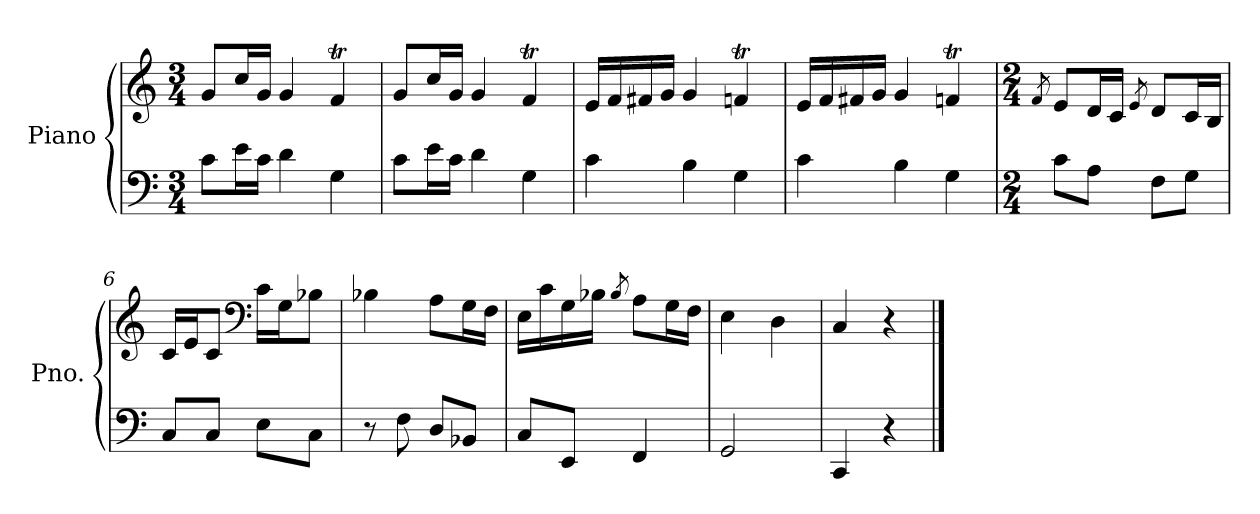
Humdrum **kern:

**kern	**kern
*part1	*part1
*staff2	*staff1
*I"Piano	*
*I'Pno.	*
*clefF4	*clefG2
*k[]	*k[]
*M3/4	*M3/4
*MM67	*MM67
=1	=1
8c\L	8g/L
16e\L	16cc/L
16c\JJ	16g/JJ
4d\	4g/
4G\	4fT/
=2	=2
8c\L	8g/L
16e\L	16cc/L
16c\JJ	16g/JJ
4d\	4g/
4G\	4fT/
=3	=3
4c\	16e/LL
.	16f/
.	16f#X/
.	16g/JJ
4B\	4g/
4G\	4fnT/
=4	=4
4c\	16e/LL
.	16f/
.	16f#X/
.	16g/JJ
4B\	4g/
4G\	4fnT/
!!LO:LB:g=z
=5	=5
*M2/4	*M2/4
.	8qf/
8c\L	8e/L
8A\J	16d/L
.	16c/JJ
.	8qe/
8F\L	8d/L
8G\J	16c/L
.	16B/JJ
=6	=6
8C/L	16c/LL
.	16e/J
8C/J	8c/J
*	*clefF4
8E\L	16c\LL
.	16G\J
8C\J	8B-X\J
=7	=7
8r	4B-X\
8F\	.
8D/L	8A\L
8BB-X/J	16G\L
.	16F\JJ
=8	=8
8C/L	16E\LL
.	16c\
8EE/J	16G\
.	16B-X\JJ
.	8qB-/
4FF/	8A\L
.	16G\L
.	16F\JJ
=9	=9
2GG/	4E\
.	4D\
=10	=10
4CC/	4C/
4r	4r
==	==
*-	*-
